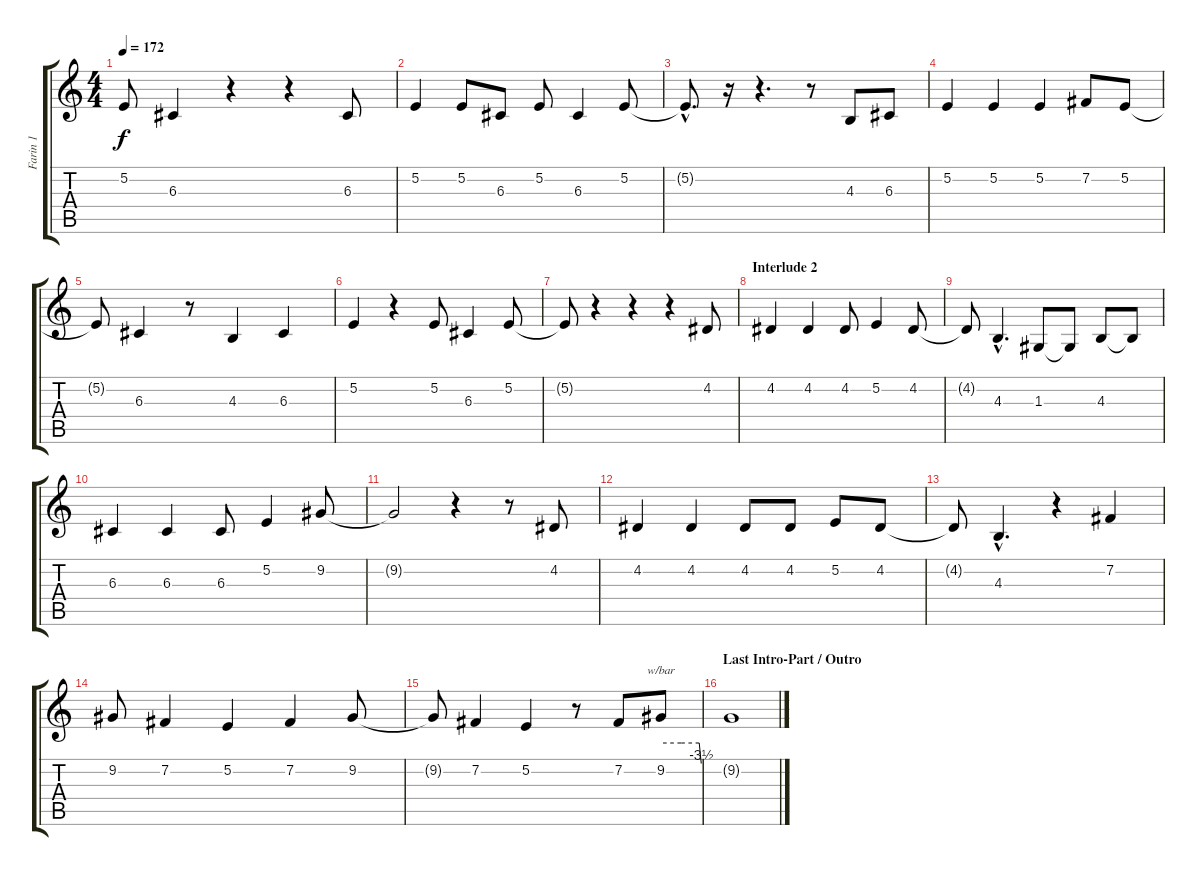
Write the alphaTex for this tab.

\track ("Farin 1" "Farin 1") {instrument tuba}
\staff {score tabs}
\tuning (E4 B3 G3 D3 A2 E2) {hide}
\ts (4 4)
\tempo 172
\clef g2
\ks c
5.2{t}.8{dy f} 6.3.4 r.4 r.4 6.3.8 |
5.2.4 5.2.8 6.3.8 5.2.8 6.3.4 5.2.8 |
5.2{hac t}.8{d} r.16 r.4{d} r.8 4.3.8 6.3.8 |
5.2.4 5.2.4 5.2.4 7.2.8 5.2.8 |
5.2{t}.8 6.3.4 r.8 4.3.4 6.3.4 |
5.2.4 r.4 5.2.8 6.3.4 5.2.8 |
5.2{t}.8 r.4 r.4 r.4 4.2.8 |
\section ("" "Interlude 2")
4.2.4 4.2.4 4.2.8 5.2.4 4.2.8 |
4.2{t}.8 4.3{hac}.4{d} 1.3.8 1.3{t}.8 4.3.8 4.3{t}.8 |
6.3.4 6.3.4 6.3.8 5.2.4 9.2.8 |
9.2{t}.2 r.4 r.8 4.2.8 |
4.2.4 4.2.4 4.2.8 4.2.8 5.2.8 4.2.8 |
4.2{t}.8 4.3{hac}.4{d} r.4 7.2.4 |
9.2.8 7.2.4 5.2.4 7.2.4 9.2.8 |
9.2{t}.8 7.2.4 5.2.4 r.8 7.2.8 9.2.8{tbe (custom default 0 0 30 0 57 0 60 -14)} |
\section ("" "Last Intro-Part / Outro")
9.2{t}.1
